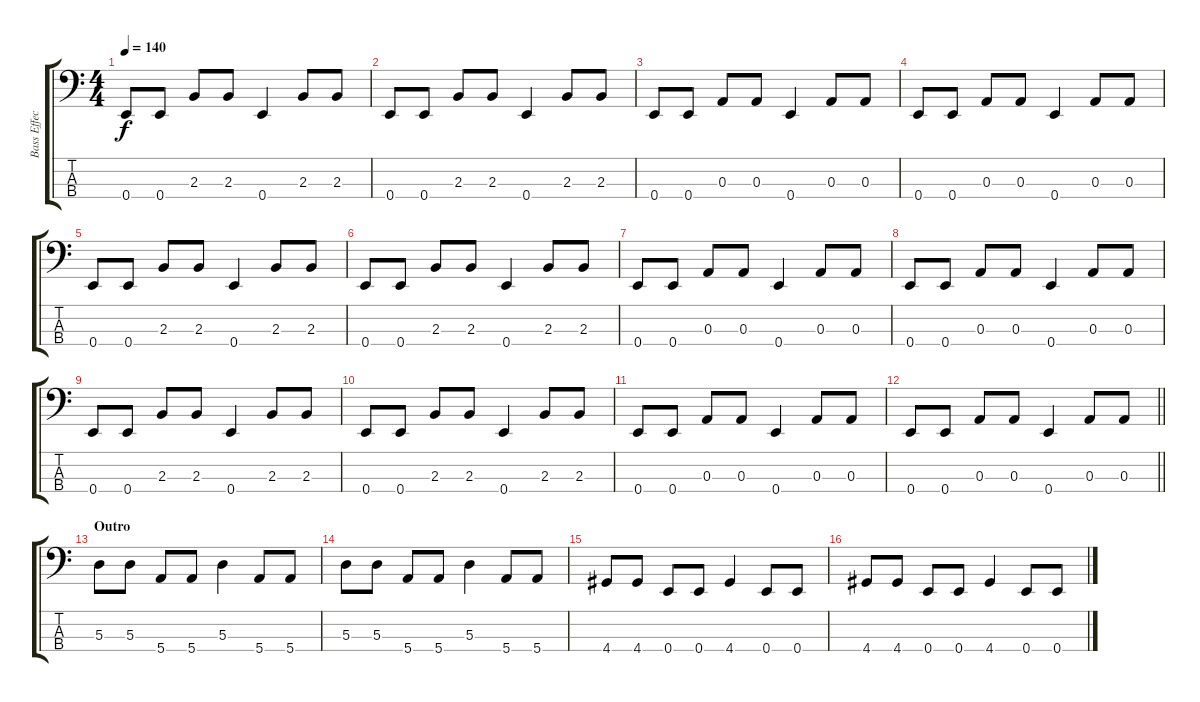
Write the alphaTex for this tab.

\track ("Bass Effect" "Bass Effec") {instrument slapbass1}
\staff {score tabs}
\tuning (G2 D2 A1 E1) {hide}
\ts (4 4)
\tempo 140
\clef f4
\ks c
0.4.8{dy f} 0.4.8 2.3.8 2.3.8 0.4.4 2.3.8 2.3.8 |
0.4.8 0.4.8 2.3.8 2.3.8 0.4.4 2.3.8 2.3.8 |
0.4.8 0.4.8 0.3.8 0.3.8 0.4.4 0.3.8 0.3.8 |
0.4.8 0.4.8 0.3.8 0.3.8 0.4.4 0.3.8 0.3.8 |
0.4.8 0.4.8 2.3.8 2.3.8 0.4.4 2.3.8 2.3.8 |
0.4.8 0.4.8 2.3.8 2.3.8 0.4.4 2.3.8 2.3.8 |
0.4.8 0.4.8 0.3.8 0.3.8 0.4.4 0.3.8 0.3.8 |
0.4.8 0.4.8 0.3.8 0.3.8 0.4.4 0.3.8 0.3.8 |
0.4.8 0.4.8 2.3.8 2.3.8 0.4.4 2.3.8 2.3.8 |
0.4.8 0.4.8 2.3.8 2.3.8 0.4.4 2.3.8 2.3.8 |
0.4.8 0.4.8 0.3.8 0.3.8 0.4.4 0.3.8 0.3.8 |
\barLineRight lightlight
0.4.8 0.4.8 0.3.8 0.3.8 0.4.4 0.3.8 0.3.8 |
\section ("" "Outro")
5.3.8 5.3.8 5.4.8 5.4.8 5.3.4 5.4.8 5.4.8 |
5.3.8 5.3.8 5.4.8 5.4.8 5.3.4 5.4.8 5.4.8 |
4.4.8 4.4.8 0.4.8 0.4.8 4.4.4 0.4.8 0.4.8 |
4.4.8 4.4.8 0.4.8 0.4.8 4.4.4 0.4.8 0.4.8
